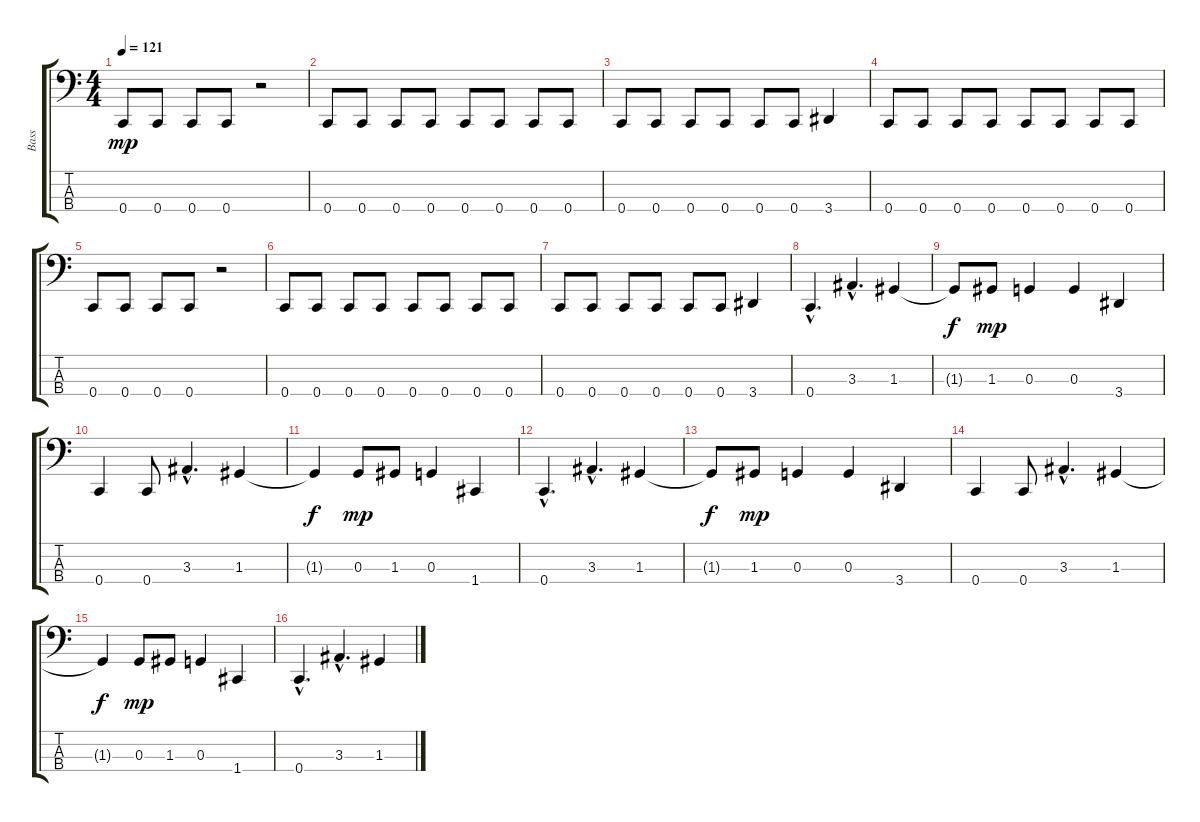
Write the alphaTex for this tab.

\track ("Bass" "Bass") {instrument electricbassfinger}
\staff {score tabs}
\tuning (F2 C2 G1 C1) {hide}
\ts (4 4)
\tempo 121
\clef f4
\ks c
0.4.8{dy mp} 0.4.8 0.4.8 0.4.8 r.2 |
0.4.8 0.4.8 0.4.8 0.4.8 0.4.8 0.4.8 0.4.8 0.4.8 |
0.4.8 0.4.8 0.4.8 0.4.8 0.4.8 0.4.8 3.4.4 |
0.4.8 0.4.8 0.4.8 0.4.8 0.4.8 0.4.8 0.4.8 0.4.8 |
0.4.8 0.4.8 0.4.8 0.4.8 r.2 |
0.4.8 0.4.8 0.4.8 0.4.8 0.4.8 0.4.8 0.4.8 0.4.8 |
0.4.8 0.4.8 0.4.8 0.4.8 0.4.8 0.4.8 3.4.4 |
0.4{hac}.4{d} 3.3{hac}.4{d} 1.3.4 |
1.3{t}.8{dy f} 1.3.8{dy mp} 0.3.4 0.3.4 3.4.4 |
0.4.4 0.4.8 3.3{hac}.4{d} 1.3.4 |
1.3{t}.4{dy f} 0.3.8{dy mp} 1.3.8 0.3.4 1.4.4 |
0.4{hac}.4{d} 3.3{hac}.4{d} 1.3.4 |
1.3{t}.8{dy f} 1.3.8{dy mp} 0.3.4 0.3.4 3.4.4 |
0.4.4 0.4.8 3.3{hac}.4{d} 1.3.4 |
1.3{t}.4{dy f} 0.3.8{dy mp} 1.3.8 0.3.4 1.4.4 |
0.4{hac}.4{d} 3.3{hac}.4{d} 1.3.4
